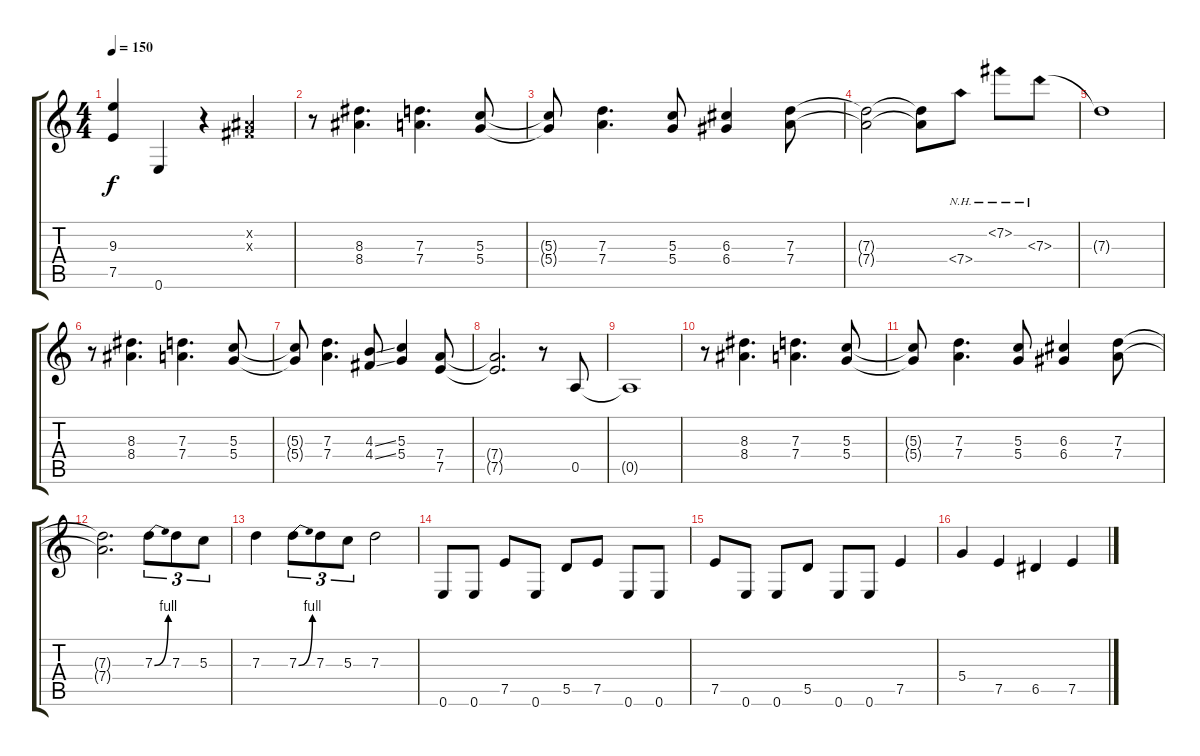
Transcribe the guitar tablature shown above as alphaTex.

\track "" {instrument distortionguitar}
\staff {score tabs}
\tuning (E4 B3 G3 D3 A2 E2) {hide}
\ts (4 4)
\tempo 150
\clef g2
\ks c
(9.3{t} 7.5{t}).4{dy f} 0.6.4 r.4 (-1.2{x} -1.3{x}).4 |
r.8 (8.3 8.4).4{d} (7.3 7.4).4{d} (5.3 5.4).8 |
(5.3{t} 5.4{t}).8 (7.3 7.4).4{d} (5.3 5.4).8 (6.3 6.4).4 (7.3 7.4).8 |
(7.3{t} 7.4{t}).2 (7.3{t} 7.4{t}).8 7.4{nh}.8 7.2{nh}.8 7.3{nh}.8 |
7.3{t}.1 |
r.8 (8.3 8.4).4{d} (7.3 7.4).4{d} (5.3 5.4).8 |
(5.3{t} 5.4{t}).8 (7.3 7.4).4{d} (4.3{ss} 4.4{ss}).8 (5.3 5.4).4 (7.4 7.5).8 |
(7.4{t} 7.5{t}).2{d} r.8 0.5.8 |
0.5{t}.1 |
r.8 (8.3 8.4).4{d} (7.3 7.4).4{d} (5.3 5.4).8 |
(5.3{t} 5.4{t}).8 (7.3 7.4).4{d} (5.3 5.4).8 (6.3 6.4).4 (7.3 7.4).8 |
(7.3{t} 7.4{t}).2{d} 7.3{be (bend 0 0 60 4)}.8{tu (3 2)} 7.3.8{tu (3 2)} 5.3.8{tu (3 2)} |
7.3.4 7.3{be (bend 0 0 60 4)}.8{tu (3 2)} 7.3.8{tu (3 2)} 5.3.8{tu (3 2)} 7.3.2 |
0.6.8 0.6.8 7.5.8 0.6.8 5.5.8 7.5.8 0.6.8 0.6.8 |
7.5.8 0.6.8 0.6.8 5.5.8 0.6.8 0.6.8 7.5.4 |
5.4.4 7.5.4 6.5.4 7.5.4
